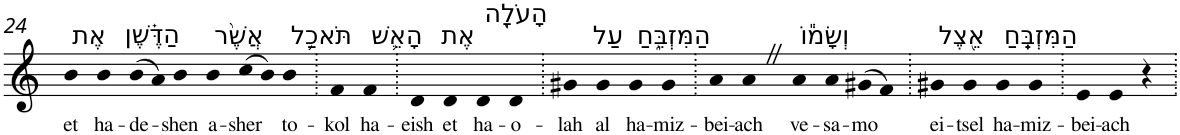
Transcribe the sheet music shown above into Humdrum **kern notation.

**kern	**text
*part1	*part1
*staff1	*staff1
*I"Piano	*
*I'Pno	*
!!LO:PB:g=z
*clefG2	*
*k[]	*
=24	=24
!LO:TX:a:t=אֶת	!
!	!LO:LY:b
4b	et
!LO:TX:a:t=הַדֶּ֗שֶׁן	!
!	!LO:LY:b
4b	ha-
!	!LO:LY:b
(>8b	-de-
8a)	.
!	!LO:LY:b
4b	-shen
!LO:TX:a:t=אֲשֶׁ֨ר	!
!	!LO:LY:b
4b	a-
!	!LO:LY:b
(>8cc	-sher
8b)	.
!LO:TX:a:t=תֹּאכַ֥ל	!
!	!LO:LY:b
4b	to-
=25.	=25.
!	!LO:LY:b
4f	-kol
!LO:TX:a:t=הָאֵ֛שׁ	!
!	!LO:LY:b
4f	ha-
=26.	=26.
!	!LO:LY:b
4d	-eish
!LO:TX:a:t=אֶת	!
!	!LO:LY:b
4d	et
!LO:TX:a:t=הָעֹלָ֖ה	!
!	!LO:LY:b
4d	ha-
!	!LO:LY:b
4d	-o-
=27.	=27.
!	!LO:LY:b
4g#X	-lah
!LO:TX:a:t=עַל	!
!	!LO:LY:b
4g#	al
!LO:TX:a:t=הַמִּזְבֵּ֑חַ	!
!	!LO:LY:b
4g#	ha-
!	!LO:LY:b
4g#	-miz-
=28.	=28.
!	!LO:LY:b
4a	-bei-
!	!LO:LY:b
4aZ	-ach
!LO:TX:a:t=וְשָׂמ֕וֹ	!
!	!LO:LY:b
4a	ve-
!	!LO:LY:b
4a	-sa-
!	!LO:LY:b
(>8g#X	-mo
8f)	.
=29.	=29.
!LO:TX:a:t=אֵ֖צֶל	!
!	!LO:LY:b
4g#X	ei-
!	!LO:LY:b
4g#	-tsel
!LO:TX:a:t=הַמִּזְבֵּֽחַ	!
!	!LO:LY:b
4g#	ha-
!	!LO:LY:b
4g#	-miz-
=30.	=30.
!	!LO:LY:b
4e	-bei-
!	!LO:LY:b
4e	-ach
4r	.
=.	=.
*-	*-
